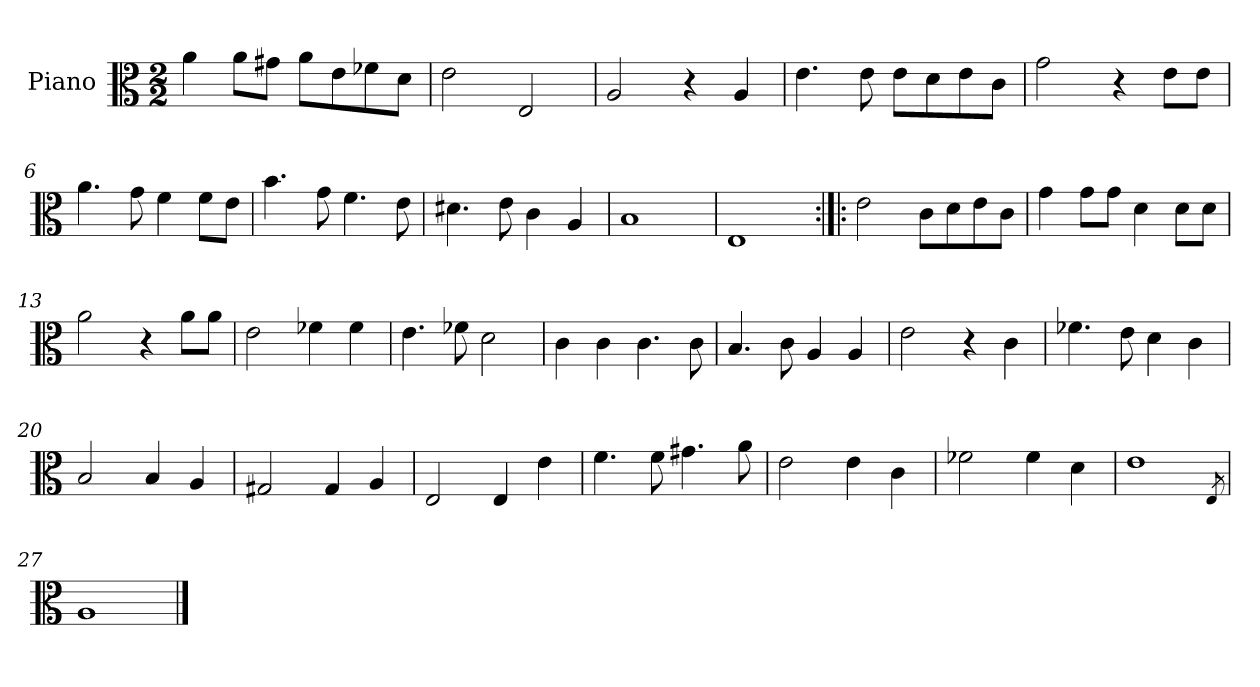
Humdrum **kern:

**kern
*part1
*staff1
*I"Piano
*I'Pno.
*clefC3
*k[]
*M2/2
=1
4a\
8a\L
8g#X\J
8a\L
8e\
8f-X\
8d\J
=2
2e\
2E/
=3
2A/
4r
4A/
=4
4.e\
8e\
8e\L
8d\
8e\
8c\J
=5
2g\
4r
8e\L
8e\J
=6
4.a\
8g\
4f\
8f\L
8e\J
=7
4.b\
8g\
4.f\
8e\
=8
4.d#X\
8e\
4c\
4A/
!!LO:LB:g=z
=9
1B
=10
1E
=11:|!|:
2e\
8c\L
8d\
8e\
8c\J
=12
4g\
8g\L
8g\J
4d\
8d\L
8d\J
=13
2a\
4r
8a\L
8a\J
=14
2e\
4f-X\
4f-\
=15
4.e\
8f-X\
2d\
=16
4c\
4c\
4.c\
8c\
=17
4.B/
8c\
4A/
4A/
!!LO:LB:g=z
=18
2e\
4r
4c\
=19
4.f-X\
8e\
4d\
4c\
=20
2B/
4B/
4A/
=21
2G#X/
4G#/
4A/
=22
2E/
4E/
4e\
=23
4.f\
8f\
4.g#X\
8a\
=24
2e\
4e\
4c\
=25
2f-X\
4f-\
4d\
=26
1e
8qE/
=27
1A
==
*-
